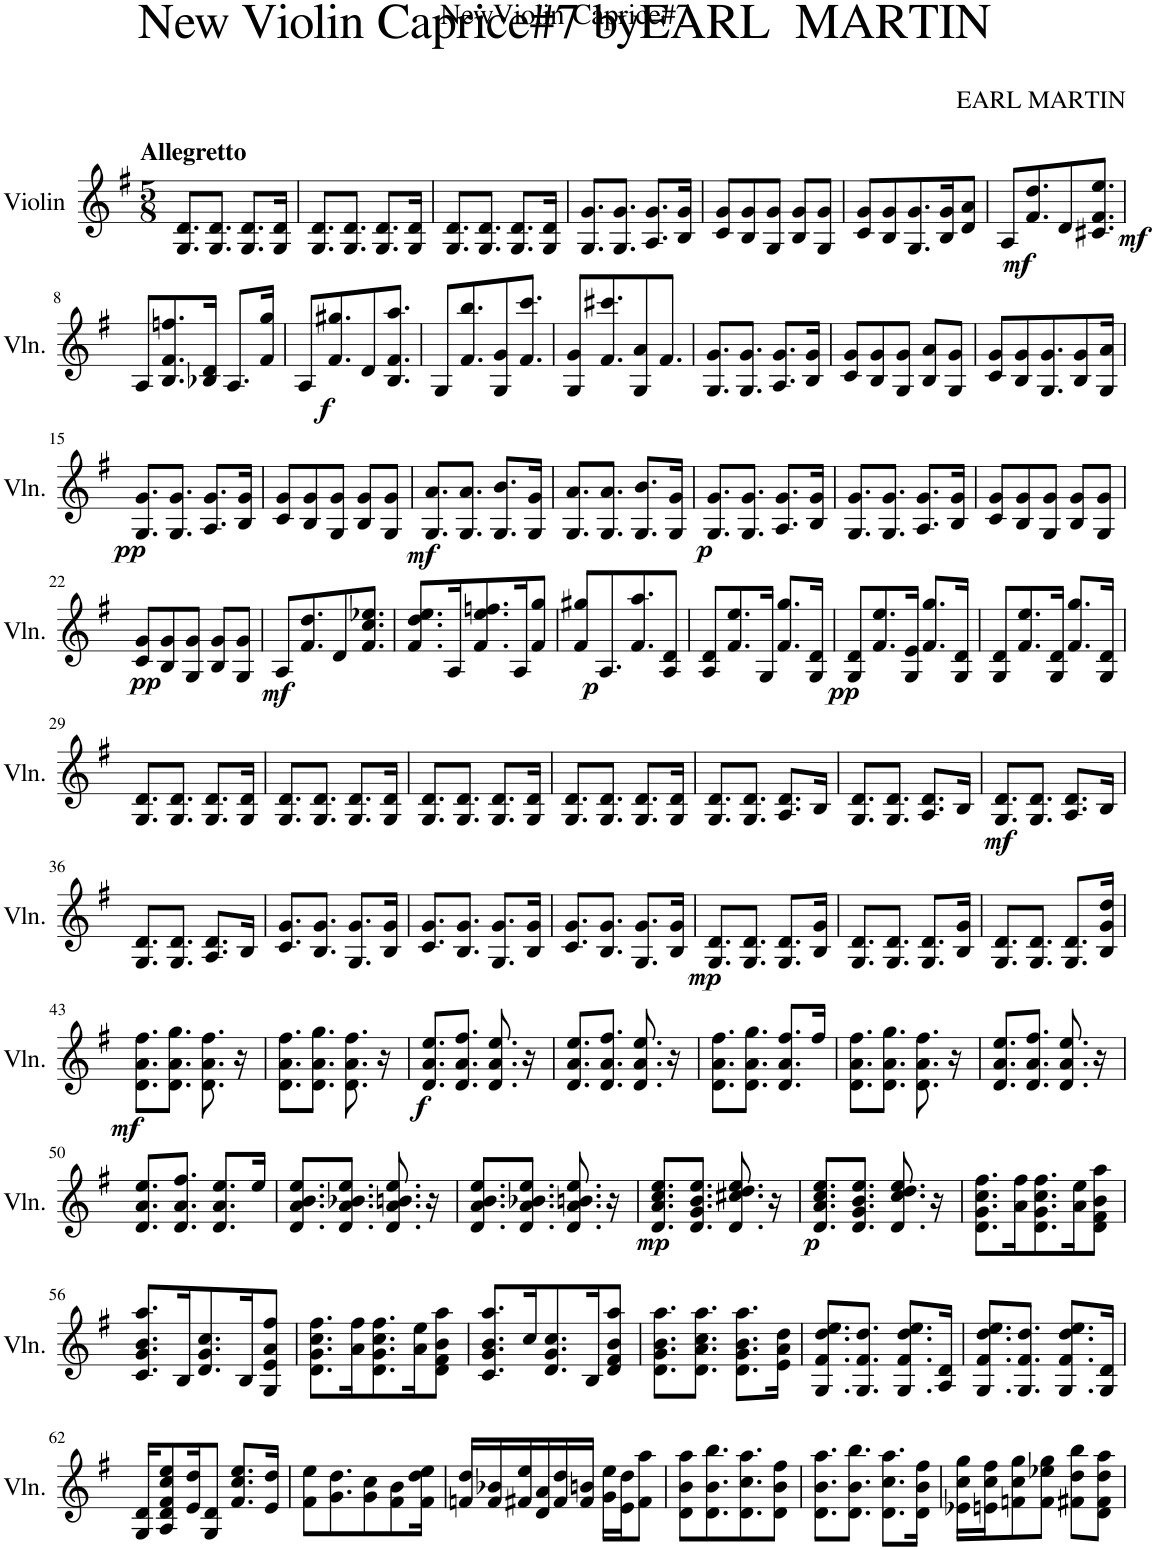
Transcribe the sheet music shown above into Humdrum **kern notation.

**kern	**dynam
*part1	*part1
*staff1	*staff1
*I"Violin	*
*I'Vln.	*
*clefG2	*
*k[f#]	*
*M5/8	*
=1	=1
!LO:TX:a:B:t=Allegretto	!
8.G/ 8.d/L	.
8.G/ 8.d/J	.
8.G/ 8.d/L	.
16G/ 16d/Jk	.
=2	=2
8.G/ 8.d/L	.
8.G/ 8.d/J	.
8.G/ 8.d/L	.
16G/ 16d/Jk	.
=3	=3
8.G/ 8.d/L	.
8.G/ 8.d/J	.
8.G/ 8.d/L	.
16G/ 16d/Jk	.
=4	=4
8.G/ 8.g/L	.
8.G/ 8.g/J	.
8.A/ 8.g/L	.
16B/ 16g/Jk	.
=5	=5
8c/ 8g/L	.
8B/ 8g/	.
8G/ 8g/J	.
8B/ 8g/L	.
8G/ 8g/J	.
=6	=6
8c/ 8g/L	.
8B/ 8g/	.
8.G/ 8.g/	.
16B/ 16g/K	.
8d/ 8a/J	.
=7	=7
!	!LO:DY:b
8A/L	mf
8.f#/ 8.dd/	.
8d/	.
!	!LO:DY:b
8.c#X/ 8.f#/ 8.ee/J	mf
!!LO:LB:g=z
=8	=8
8A/L	.
8.B/ 8.f#/ 8.ffn/	.
16B-X/ 16d/Jk	.
8.A/L	.
16f#/ 16gg/Jk	.
=9	=9
8A/L	.
!	!LO:DY:b
8.f#/ 8.gg#X/	f
8d/	.
8.B/ 8.f#/ 8.aa/J	.
=10	=10
8G/L	.
8.f#/ 8.bb/	.
8G/ 8g/	.
8.f#/ 8.ccc/J	.
=11	=11
8G/ 8g/L	.
8.f#/ 8.ccc#X/	.
8G/ 8a/	.
8.f#/J	.
=12	=12
8.G/ 8.g/L	.
8.G/ 8.g/J	.
8.A/ 8.g/L	.
16B/ 16g/Jk	.
=13	=13
8c/ 8g/L	.
8B/ 8g/	.
8G/ 8g/J	.
8B/ 8a/L	.
8G/ 8g/J	.
=14	=14
8c/ 8g/L	.
8B/ 8g/	.
8.G/ 8.g/	.
8B/ 8g/	.
16G/ 16a/Jk	.
!!LO:LB:g=z
=15	=15
!	!LO:DY:b
8.G/ 8.g/L	pp
8.G/ 8.g/J	.
8.A/ 8.g/L	.
16B/ 16g/Jk	.
=16	=16
8c/ 8g/L	.
8B/ 8g/	.
8G/ 8g/J	.
8B/ 8g/L	.
8G/ 8g/J	.
=17	=17
!	!LO:DY:b
8.G/ 8.a/L	mf
8.G/ 8.a/J	.
!	!LO:DY:b
8.G/ 8.b/L	p
16G/ 16g/Jk	.
=18	=18
8.G/ 8.a/L	.
8.G/ 8.a/J	.
8.G/ 8.b/L	.
16G/ 16g/Jk	.
=19	=19
8.G/ 8.g/L	.
8.G/ 8.g/J	.
8.A/ 8.g/L	.
16B/ 16g/Jk	.
=20	=20
8.G/ 8.g/L	.
8.G/ 8.g/J	.
8.A/ 8.g/L	.
16B/ 16g/Jk	.
=21	=21
8c/ 8g/L	.
8B/ 8g/	.
8G/ 8g/J	.
8B/ 8g/L	.
8G/ 8g/J	.
!!LO:LB:g=z
=22	=22
!	!LO:DY:b
8c/ 8g/L	pp
8B/ 8g/	.
8G/ 8g/J	.
8B/ 8g/L	.
8G/ 8g/J	.
=23	=23
!	!LO:DY:b
8A/L	mf
8.f#/ 8.dd/	.
8d/	.
8.f#/ 8.cc/ 8.ee-X/J	.
=24	=24
8.f#/ 8.dd/ 8.ee/L	.
16A/K	.
8.f#/ 8.ee/ 8.ffn/	.
16A/K	.
8f#/ 8gg/J	.
=25	=25
!	!LO:DY:b
8f#/ 8gg#X/L	p
8.A/	.
8.f#/ 8.aa/	.
8A/ 8d/J	.
=26	=26
8A/ 8d/L	.
8.f#/ 8.ee/	.
16G/Jk	.
8.f#/ 8.gg/L	.
16G/ 16d/Jk	.
=27	=27
!	!LO:DY:b
8G/ 8d/L	pp
8.f#/ 8.ee/	.
16G/ 16e/Jk	.
8.f#/ 8.gg/L	.
16G/ 16d/Jk	.
=28	=28
8G/ 8d/L	.
8.f#/ 8.ee/	.
16G/ 16d/Jk	.
8.f#/ 8.gg/L	.
16G/ 16d/Jk	.
!!LO:LB:g=z
=29	=29
8.G/ 8.d/L	.
8.G/ 8.d/J	.
8.G/ 8.d/L	.
16G/ 16d/Jk	.
=30	=30
8.G/ 8.d/L	.
8.G/ 8.d/J	.
8.G/ 8.d/L	.
16G/ 16d/Jk	.
=31	=31
8.G/ 8.d/L	.
8.G/ 8.d/J	.
8.G/ 8.d/L	.
16G/ 16d/Jk	.
=32	=32
8.G/ 8.d/L	.
8.G/ 8.d/J	.
8.G/ 8.d/L	.
16G/ 16d/Jk	.
=33	=33
8.G/ 8.d/L	.
8.G/ 8.d/J	.
8.A/ 8.d/L	.
16B/Jk	.
=34	=34
8.G/ 8.d/L	.
8.G/ 8.d/J	.
8.A/ 8.d/L	.
16B/Jk	.
=35	=35
!	!LO:DY:b
8.G/ 8.d/L	mf
8.G/ 8.d/J	.
8.A/ 8.d/L	.
16B/Jk	.
!!LO:LB:g=z
=36	=36
8.G/ 8.d/L	.
8.G/ 8.d/J	.
8.A/ 8.d/L	.
16B/Jk	.
=37	=37
8.c/ 8.g/L	.
8.B/ 8.g/J	.
8.G/ 8.g/L	.
16B/ 16g/Jk	.
=38	=38
8.c/ 8.g/L	.
8.B/ 8.g/J	.
8.G/ 8.g/L	.
16B/ 16g/Jk	.
=39	=39
8.c/ 8.g/L	.
8.B/ 8.g/J	.
8.G/ 8.g/L	.
16B/ 16g/Jk	.
=40	=40
!	!LO:DY:b
8.G/ 8.d/L	mp
8.G/ 8.d/J	.
8.G/ 8.d/L	.
16B/ 16g/Jk	.
=41	=41
8.G/ 8.d/L	.
8.G/ 8.d/J	.
8.G/ 8.d/L	.
16B/ 16g/Jk	.
=42	=42
8.G/ 8.d/L	.
8.G/ 8.d/J	.
8.G/ 8.d/L	.
16B/ 16g/ 16dd/Jk	.
!!LO:LB:g=z
=43	=43
!	!LO:DY:b
8.d\ 8.a\ 8.ff#\L	mf
8.d\ 8.a\ 8.gg\J	.
8.d\ 8.a\ 8.ff#\	.
16r	.
=44	=44
8.d\ 8.a\ 8.ff#\L	.
8.d\ 8.a\ 8.gg\J	.
8.d\ 8.a\ 8.ff#\	.
16r	.
=45	=45
!	!LO:DY:b
8.d/ 8.a/ 8.ee/L	f
8.d/ 8.a/ 8.ff#/J	.
8.d/ 8.a/ 8.ee/	.
16r	.
=46	=46
8.d/ 8.a/ 8.ee/L	.
8.d/ 8.a/ 8.ff#/J	.
8.d/ 8.a/ 8.ee/	.
16r	.
=47	=47
8.d\ 8.a\ 8.ff#\L	.
8.d\ 8.a\ 8.gg\J	.
8.d/ 8.a/ 8.ff#/L	.
16ff#/Jk	.
=48	=48
8.d\ 8.a\ 8.ff#\L	.
8.d\ 8.a\ 8.gg\J	.
8.d\ 8.a\ 8.ff#\	.
16r	.
=49	=49
8.d/ 8.a/ 8.ee/L	.
8.d/ 8.a/ 8.ff#/J	.
8.d/ 8.a/ 8.ee/	.
16r	.
!!LO:LB:g=z
=50	=50
8.d/ 8.a/ 8.ee/L	.
8.d/ 8.a/ 8.ff#/J	.
8.d/ 8.a/ 8.ee/L	.
16ee/Jk	.
=51	=51
8.d/ 8.a/ 8.b/ 8.ee/L	.
8.d/ 8.a/ 8.b-X/ 8.ee/J	.
8.d/ 8.a/ 8.bn/ 8.ee/	.
16r	.
=52	=52
8.d/ 8.a/ 8.b/ 8.ee/L	.
8.d/ 8.a/ 8.b-X/ 8.ee/J	.
8.d/ 8.a/ 8.bn/ 8.ee/	.
16r	.
=53	=53
!	!LO:DY:b
8.d/ 8.a/ 8.cc/ 8.ee/L	mp
8.d/ 8.g/ 8.b/ 8.ee/J	.
8.d/ 8.cc#X/ 8.dd/ 8.ee/	.
16r	.
=54	=54
!	!LO:DY:b
8.d/ 8.a/ 8.cc/ 8.ee/L	p
8.d/ 8.g/ 8.b/ 8.ee/J	.
8.d/ 8.cc/ 8.dd/ 8.ee/	.
16r	.
=55	=55
8.d\ 8.g\ 8.cc\ 8.ff#\L	.
16a\ 16ff#\K	.
8.d\ 8.g\ 8.cc\ 8.ff#\	.
16a\ 16ee\K	.
8d\ 8f#\ 8b\ 8aa\J	.
!!LO:LB:g=z
=56	=56
8.c/ 8.g/ 8.b/ 8.aa/L	.
16B/K	.
8.d/ 8.g/ 8.cc/	.
16B/K	.
8G/ 8e/ 8a/ 8ff#/J	.
=57	=57
8.d\ 8.g\ 8.cc\ 8.ff#\L	.
16a\ 16ff#\K	.
8.d\ 8.g\ 8.cc\ 8.ff#\	.
16a\ 16ee\K	.
8d\ 8f#\ 8b\ 8aa\J	.
=58	=58
8.c/ 8.g/ 8.b/ 8.aa/L	.
16cc/K	.
8.d/ 8.g/ 8.cc/	.
16B/K	.
8d/ 8f#/ 8b/ 8aa/J	.
=59	=59
8.d\ 8.g\ 8.b\ 8.aa\L	.
8.d\ 8.a\ 8.cc\ 8.aa\J	.
8.d\ 8.g\ 8.b\ 8.aa\L	.
16e\ 16a\ 16dd\Jk	.
=60	=60
8.G/ 8.f#/ 8.dd/ 8.ee/L	.
8.G/ 8.f#/ 8.dd/J	.
8.G/ 8.f#/ 8.dd/ 8.ee/L	.
16A/ 16d/Jk	.
=61	=61
8.G/ 8.f#/ 8.dd/ 8.ee/L	.
8.G/ 8.f#/ 8.dd/J	.
8.G/ 8.f#/ 8.dd/ 8.ee/L	.
16G/ 16d/Jk	.
!!LO:LB:g=z
=62	=62
16G/ 16d/KL	.
8A/ 8d/ 8f#/ 8cc/ 8ee/	.
16e/ 16dd/K	.
8G/ 8d/J	.
8.f#/ 8.cc/ 8.ee/L	.
16e/ 16dd/Jk	.
=63	=63
8f#\ 8ee\L	.
8.g\ 8.dd\	.
8g\ 8cc\	.
8f#\ 8b\	.
16f#\ 16dd\ 16ee\Jk	.
=64	=64
16fn/ 16dd/LL	.
16f/ 16b-X/	.
16f#X/ 16ee/	.
16d/ 16a/	.
16f#/ 16dd/	.
16f#/ 16bn/JJ	.
16g\ 16ee\LL	.
16e\ 16dd\J	.
8f#\ 8aa\J	.
=65	=65
8d\ 8b\ 8aa\L	.
8.d\ 8.b\ 8.bb\	.
8.d\ 8.cc\ 8.aa\	.
8d\ 8b\ 8ff#\J	.
=66	=66
8.d\ 8.b\ 8.aa\L	.
8.d\ 8.b\ 8.bb\J	.
8.d\ 8.cc\ 8.aa\L	.
16d\ 16b\ 16ff#\Jk	.
=67	=67
16e-X\ 16cc\ 16gg\LL	.
16en\ 16cc\ 16ff#\J	.
8fn\ 8cc\ 8gg\	.
8f\ 8ee-X\ 8gg\J	.
8f#X\ 8dd\ 8bb\L	.
8d\ 8f#\ 8dd\ 8aa\J	.
=	=
*-	*-
